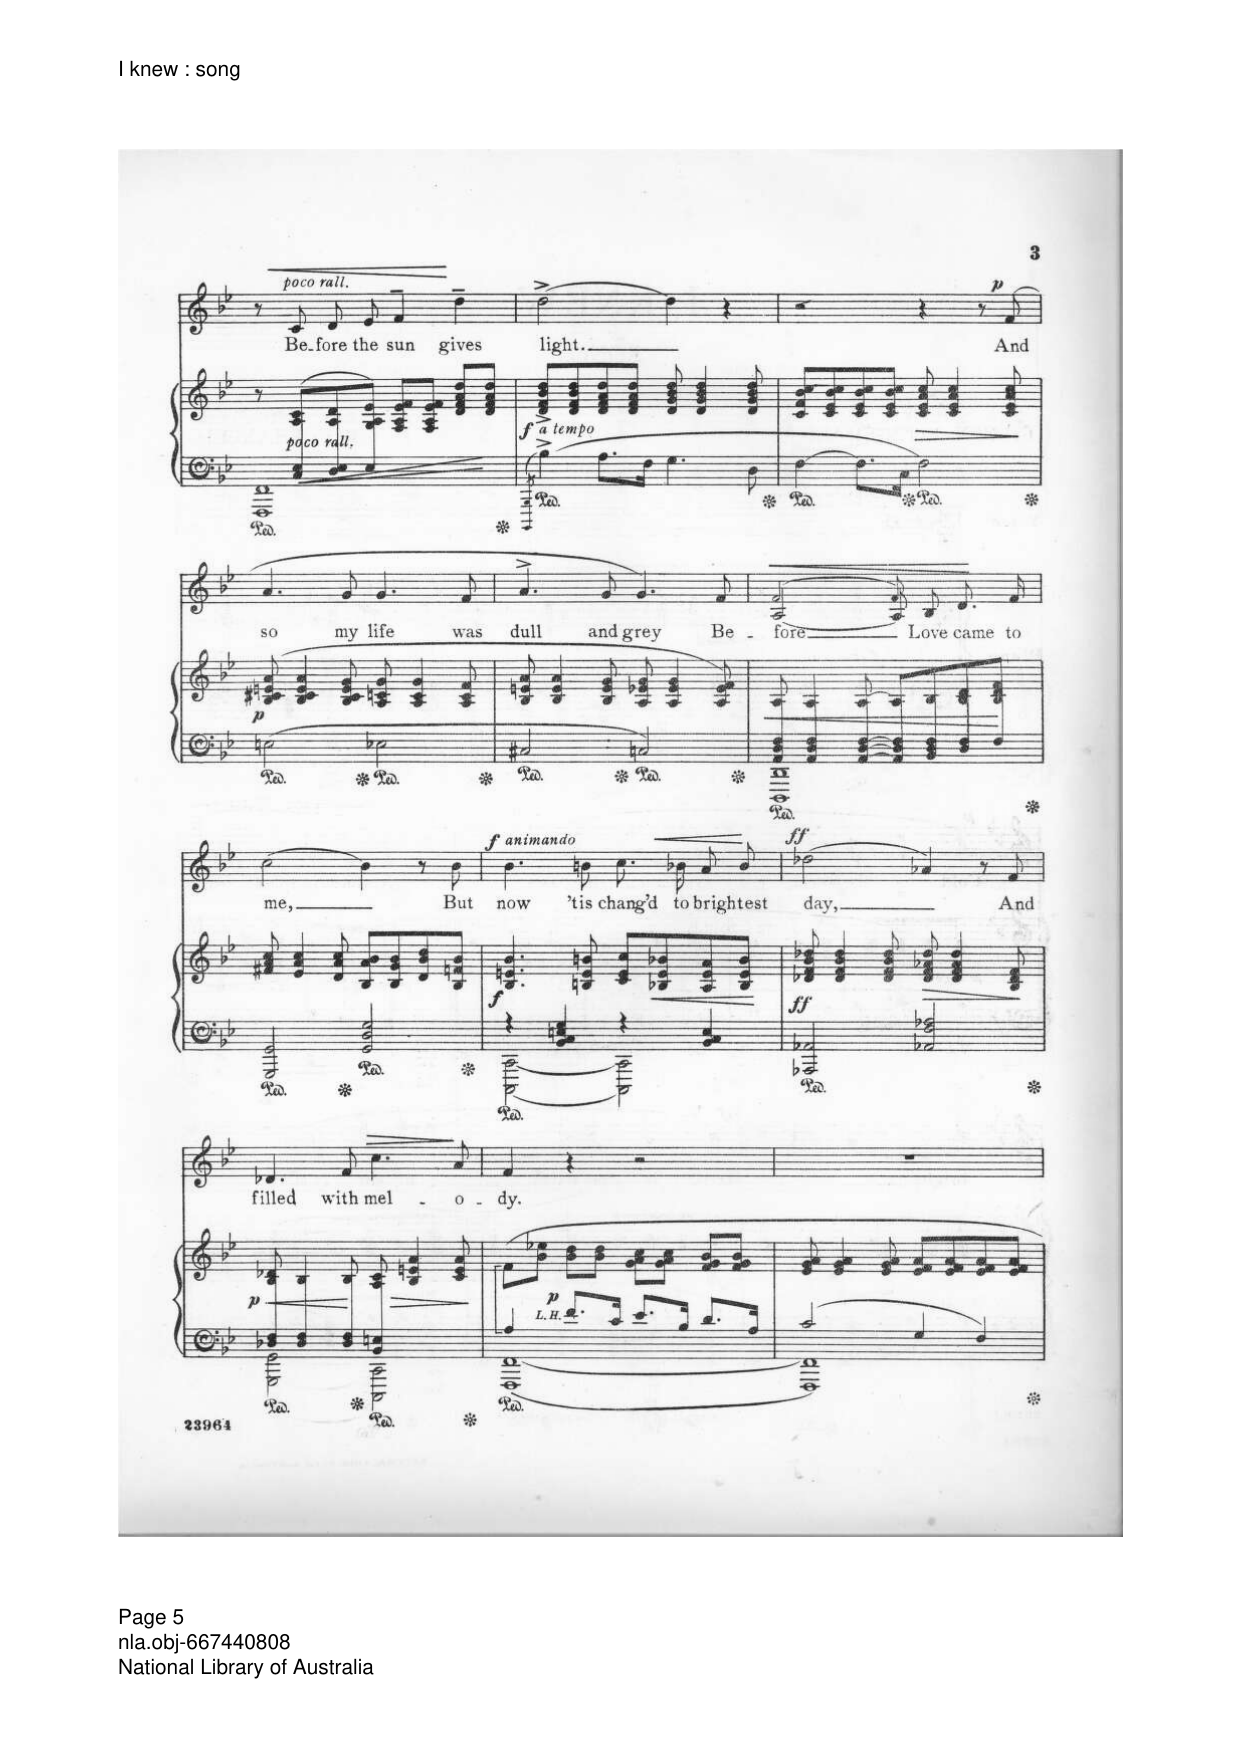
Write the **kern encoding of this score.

**kern	**kern	**dynam	**kern	**text	**dynam
*part2	*part2	*part2	*part1	*part1	*part1
*staff3	*staff2	*staff2/3	*staff1	*staff1	*staff1
*I"Piano	*	*	*I"Voice	*	*
*I'Pno	*	*	*	*	*
*clefF4	*clefG2	*	*clefG2	*	*
*k[b-e-]	*k[b-e-]	*	*k[b-e-]	*	*
*M4/4	*M4/4	*	*M4/4	*	*
*met(c)	*met(c)	*	*met(c)	*	*
=9	=9	=9	=9	=9	=9
*^	*	*	*	*	*
8ryy	1FFF 1FF	8r	.	8r	.	.
!	!	!	!	!LO:TX:i:t=poco rall.	!	!
!	!	!LO:TX:i:t=poco rall.	!	!	!	!
!	!	!	!LO:HP:b	!	!	!LO:HP:b
8C/ 8E-/L	.	8A/ 8c/L	<	8c/	Be-	<
8D/ 8E-/	.	8A/ 8d/	.	8d/L	-fore	.
8E-/J	.	8G/ 8A/ 8e-/J	.	8e-/J	the	.
2ryy	.	8F/ 8A/ 8e-/ 8f/L	.	4f~/	sun	.
.	.	8F/ 8A/ 8e-/ 8f/	.	.	.	.
.	.	8d/ 8f/ 8a/ 8dd/	.	4dd~\	gives	[
.	.	8d/ 8f/ 8a/ 8dd/J	.	.	.	.
*v	*v	*	*	*	*	*
.	.	[	.	.	.
=10	=10	=10	=10	=10	=10
8qBBBB-/ 8qBBB-/	.	.	.	.	.
!	!LO:TX:i:t=a tempo	!	!	!	!
!	!	!LO:DY:b	!	!	!
4B-\	8d/ 8f/ 8b-/ 8dd/L	f	[2dd^\	light.	.
.	8d/ 8f/ 8b-/ 8dd/	.	.	.	.
8.A\L	8d/ 8f/ 8a/ 8dd/	.	.	.	.
.	8d/ 8f/ 8a/ 8dd/J	.	.	.	.
16F\Jk	.	.	.	.	.
4.G\	8d/ 8g/ 8b-/ 8dd/	.	4dd\]	.	.
.	4d/ 4g/ 4b-/ 4dd/	.	.	.	.
.	.	.	4r	.	.
8D\	8d/ 8g/ 8b-/ 8dd/	.	.	.	.
=11	=11	=11	=11	=11	=11
[4F\	8c/ 8f/ 8b-/ 8cc/L	.	2r	.	.
.	8c/ 8e-/ 8b-/ 8cc/	.	.	.	.
8.F\L]	8c/ 8e-/ 8b-/ 8cc/	.	.	.	.
.	8c/ 8e-/ 8b-/ 8cc/J	.	.	.	.
16C\Jk	.	.	.	.	.
2F\	8c/ 8e-/ 8a/ 8cc/	.	4r	.	.
.	4c/ 4e-/ 4a/ 4cc/	.	.	.	.
.	.	.	8r	.	.
!	!	!	!	!	!LO:DY:a
.	8c/ 8e-/ 8a/ 8cc/	.	(8f/	And	p
=12	=12	=12	=12	=12	=12
!	!	!LO:DY:b	!	!	!
2En\	8B-/ 8c#X/ 8en/ 8a/	p	4.a/	so	.
.	4B-/ 4c#/ 4e/ 4a/	.	.	.	.
.	8B-/ 8c#/ 8e/ 8g/	.	8g/	my	.
2E-X\	8A/ 8cn/ 8g/	.	4.g/	life	.
.	4A/ 4c/ 4g/	.	.	.	.
.	8A/ 8c/ 8f/	.	8f/	was	.
=13	=13	=13	=13	=13	=13
2C#X/	8B-/ 8en/ 8a/	.	4.a^>/	dull	.
.	4B-/ 4e/ 4a/	.	.	.	.
.	8B-/ 8e/ 8g/	.	8g/	and	.
2Cn/	8A/ 8e-X/ 8g/	.	4.g/)	grey	.
.	4A/ 4e-/ 4g/	.	.	.	.
.	8A/ 8e-/ 8f/	.	8f/	Be-	.
=14	=14	=14	=14	=14	=14
*^	*	*	*	*	*
!	!	!	!LO:HP:b	!	!	!LO:HP:b
*	*	*	*	*^	*	*
8AA\ 8D\ 8F\	1DDD 1DD	8A/	<	[<2A/	2f/	-fore	<
4AA\ 4D\ 4F\	.	4A/	.	.	.	.	.
[8AA\ [8D\ [8F\	.	[8A/	.	.	.	.	.
8AA/] 8D/] 8F/]L	.	8A/L]	.	8A/L]	8f/	.	.
8BB-/ 8D/ 8F/	.	8B-/	.	8B-/J	4.ryy	Love	.
8D/ 8F/	.	8B-/ 8d/	.	8.d/L	.	came	.
8F/J	.	8B-/ 8d/ 8f/J	.	.	.	.	.
.	.	.	.	16f/Jk	.	to	[
*v	*v	*	*	*v	*v	*	*
.	.	[	.	.	.
=15	=15	=15	=15	=15	=15
2GGG/ 2GG/	8f#X/ 8a/ 8cc/	.	(2cc\	me,	.
.	4e-/ 4a/ 4cc/	.	.	.	.
.	8d/ 8a/ 8cc/	.	.	.	.
2GG/ 2D/ 2G/	8B-/ 8a/ 8b-/L	.	4b-\)	.	.
.	8B-/ 8g/ 8b-/	.	.	.	.
.	8d/ 8b-/ 8dd/	.	8r	.	.
.	8B-/ 8fn/ 8b-/J	.	8b-\	But	.
=16	=16	=16	=16	=16	=16
*^	*	*	*	*	*
!	!	!	!LO:DY:b	!	!	!LO:DY:a
!	!	!	!	!	!	!LO:DY:n=1:a
4r	[2CCC\ [2CC\	4.B-/ 4.en/ 4.b-/	f	4.b-\	now	f other-dynamics
4BB-/ 4C/ 4En/ 4G/	.	.	.	.	.	.
.	.	8Bn/ 8e/ 8bn/	.	8bn\	’tis	.
4r	2CCC\] 2CC\]	8c/ 8e/ 8cc/L	.	8.cc\L	chang’d	.
!	!	!	!LO:HP:b	!	!	!
.	.	8B-X/ 8e/ 8b-X/	<	.	.	.
!	!	!	!	!	!	!LO:HP:b
.	.	.	.	16b-X\Jk	to	<
4BB-/ 4C/ 4E/	.	8A/ 8e/ 8a/	.	8a/L	bright-	.
.	.	8B-/ 8e/ 8b-/J	.	8b-/J	-est	.
*v	*v	*	*	*	*	*
.	.	[	.	.	[
=17	=17	=17	=17	=17	=17
!	!	!LO:DY:b	!	!	!LO:DY:a
2AAA-X/ 2AA-X/	8d-X/ 8f/ 8b-/ 8dd-X/	ff	(2dd-X\	day,	ff
.	4d-/ 4f/ 4b-/ 4dd-/	.	.	.	.
.	8d-/ 8f/ 8b-/ 8dd-/	.	.	.	.
!	!	!LO:HP:b	!	!	!
2AA-X\ 2F\ 2A-X\	8d-/ 8f/ 8a-X/ 8dd-/	>	4a-X/)	.	.
.	4d-/ 4f/ 4a-/ 4dd-/	.	.	.	.
.	.	.	8r	.	.
.	8B-/ 8d-/ 8f/	.	8f/	And	.
.	.	]	.	.	.
=18	=18	=18	=18	=18	=18
*^	*	*	*	*	*
!	!	!	!LO:HP:b	!	!	!
!	!	!	!LO:DY:n=1:b	!	!	!
8D-X/ 8F/	2GGG\ 2GG\	8B-/ 8d-X/	< p	4.d-X/	filled	.
4D-/ 4F/	.	4B-/	.	.	.	.
8D-/ 8F/	.	8B-/	[	8f/	with	.
!	!	!	!LO:HP:b	!	!	!LO:HP:b
8BB-/ 8En/	2CCC\ 2CC\	8A/ 8c/	>	4.cc\	mel-	>
8r	.	4B-/ 4en/ 4a/	.	.	.	.
4r	.	.	.	.	.	.
.	.	8c/ 8e/ 8a/	.	8a/	-o-	.
*v	*v	*	*	*	*	*
.	.	]	.	.	]
=19	=19	=19	=19	=19	=19
*^	*	*	*	*	*
4A::/	[1FFF [1FF	(8f::\L	.	4f/	-dy.	.
.	.	8b-\ 8ee-\J	.	.	.	.
!LO:TX:i:t=L.H.	!	!	!	!	!	!
!	!	!	!LO:DY:b	!	!	!
8.f/L	.	8b-\ 8dd\L	p	4r	.	.
.	.	8b-\ 8dd\J	.	.	.	.
16c/Jk	.	.	.	.	.	.
8.e-/L	.	8g/ 8a/ 8cc/L	.	2r	.	.
.	.	8g/ 8a/ 8cc/J	.	.	.	.
16B-/Jk	.	.	.	.	.	.
8.d/L	.	8f/ 8g/ 8b-/L	.	.	.	.
.	.	8f/ 8g/ 8b-/J	.	.	.	.
16A/Jk	.	.	.	.	.	.
=20	=20	=20	=20	=20	=20	=20
2c/	1FFF] 1FF]	8e-/ 8g/ 8a/	.	1r	.	.
.	.	4e-/ 4g/ 4a/	.	.	.	.
.	.	8e-/ 8g/ 8a/	.	.	.	.
4G/	.	8e-/ 8f/ 8a/L	.	.	.	.
.	.	8e-/ 8f/ 8a/	.	.	.	.
4F/	.	8e-/ 8f/ 8a/	.	.	.	.
.	.	8e-/ 8f/ 8a/J)	.	.	.	.
*v	*v	*	*	*	*	*
=	=	=	=	=	=
*-	*-	*-	*-	*-	*-
